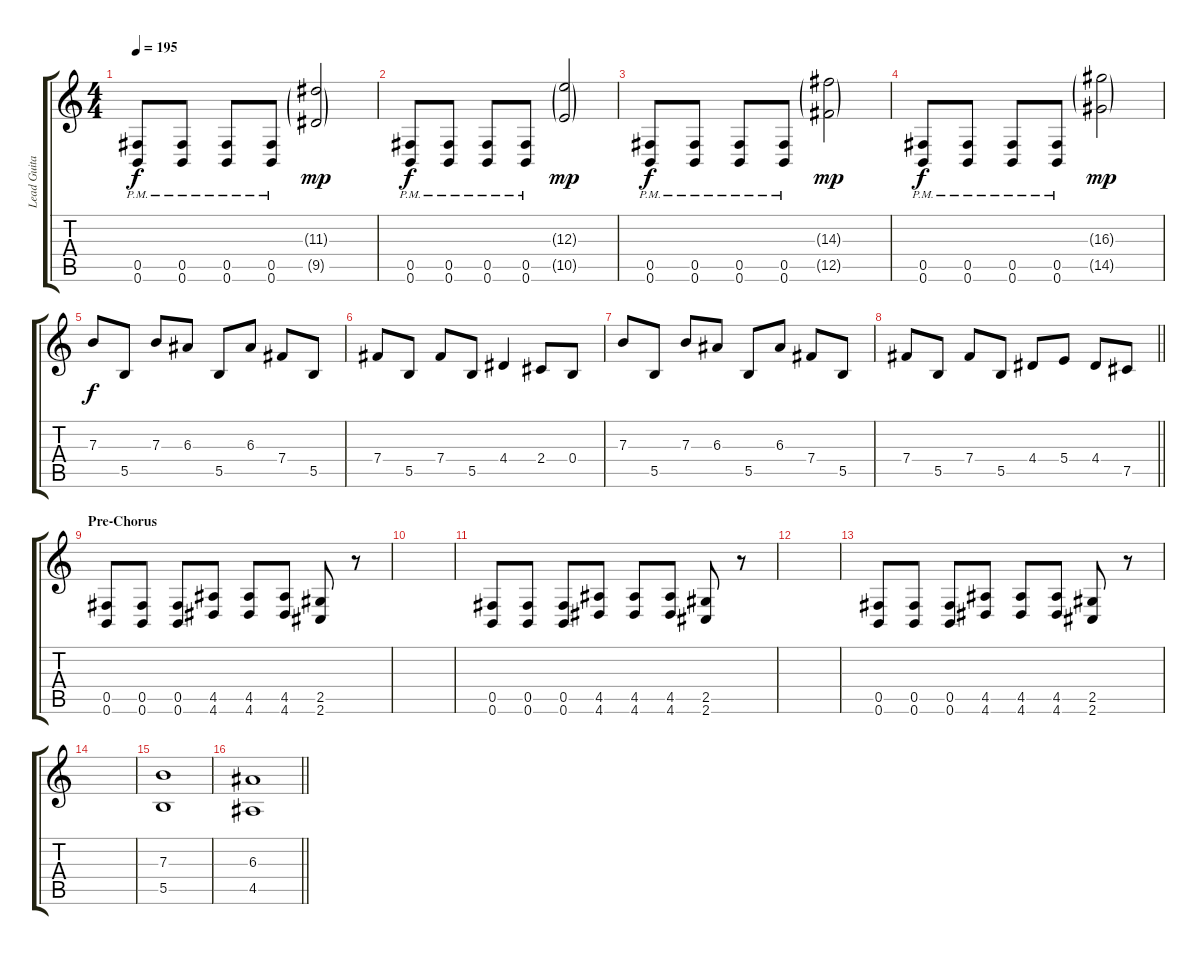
\track ("Lead Guitar" "Lead Guita") {instrument distortionguitar}
\staff {score tabs}
\tuning (Db4 Ab3 E3 B2 Gb2 B1) {hide}
\ts (4 4)
\tempo 195
\clef g2
\ks c
(0.5{pm} 0.6{pm}).8{dy f} (0.5{pm} 0.6{pm}).8 (0.5{pm} 0.6{pm}).8 (0.5{pm} 0.6{pm}).8 (11.3{g} 9.5{g}).2{dy mp} |
(0.5{pm} 0.6{pm}).8{dy f} (0.5{pm} 0.6{pm}).8 (0.5{pm} 0.6{pm}).8 (0.5{pm} 0.6{pm}).8 (12.3{g} 10.5{g}).2{dy mp} |
(0.5{pm} 0.6{pm}).8{dy f} (0.5{pm} 0.6{pm}).8 (0.5{pm} 0.6{pm}).8 (0.5{pm} 0.6{pm}).8 (14.3{g} 12.5{g}).2{dy mp} |
(0.5{pm} 0.6{pm}).8{dy f} (0.5{pm} 0.6{pm}).8 (0.5{pm} 0.6{pm}).8 (0.5{pm} 0.6{pm}).8 (16.3{g} 14.5{g}).2{dy mp} |
7.3.8{dy f} 5.5.8 7.3.8 6.3.8 5.5.8 6.3.8 7.4.8 5.5.8 |
7.4.8 5.5.8 7.4.8 5.5.8 4.4.4 2.4.8 0.4.8 |
7.3.8 5.5.8 7.3.8 6.3.8 5.5.8 6.3.8 7.4.8 5.5.8 |
\barLineRight lightlight
7.4.8 5.5.8 7.4.8 5.5.8 4.4.8 5.4.8 4.4.8 7.5.8 |
\section ("" "Pre-Chorus")
(0.5 0.6).8 (0.5 0.6).8 (0.5 0.6).8 (4.5 4.6).8 (4.5 4.6).8 (4.5 4.6).8 (2.5 2.6).8 r.8 |
|
(0.5 0.6).8 (0.5 0.6).8 (0.5 0.6).8 (4.5 4.6).8 (4.5 4.6).8 (4.5 4.6).8 (2.5 2.6).8 r.8 |
|
(0.5 0.6).8 (0.5 0.6).8 (0.5 0.6).8 (4.5 4.6).8 (4.5 4.6).8 (4.5 4.6).8 (2.5 2.6).8 r.8 |
|
(7.3 5.5).1 |
\barLineRight lightlight
(6.3 4.5).1
